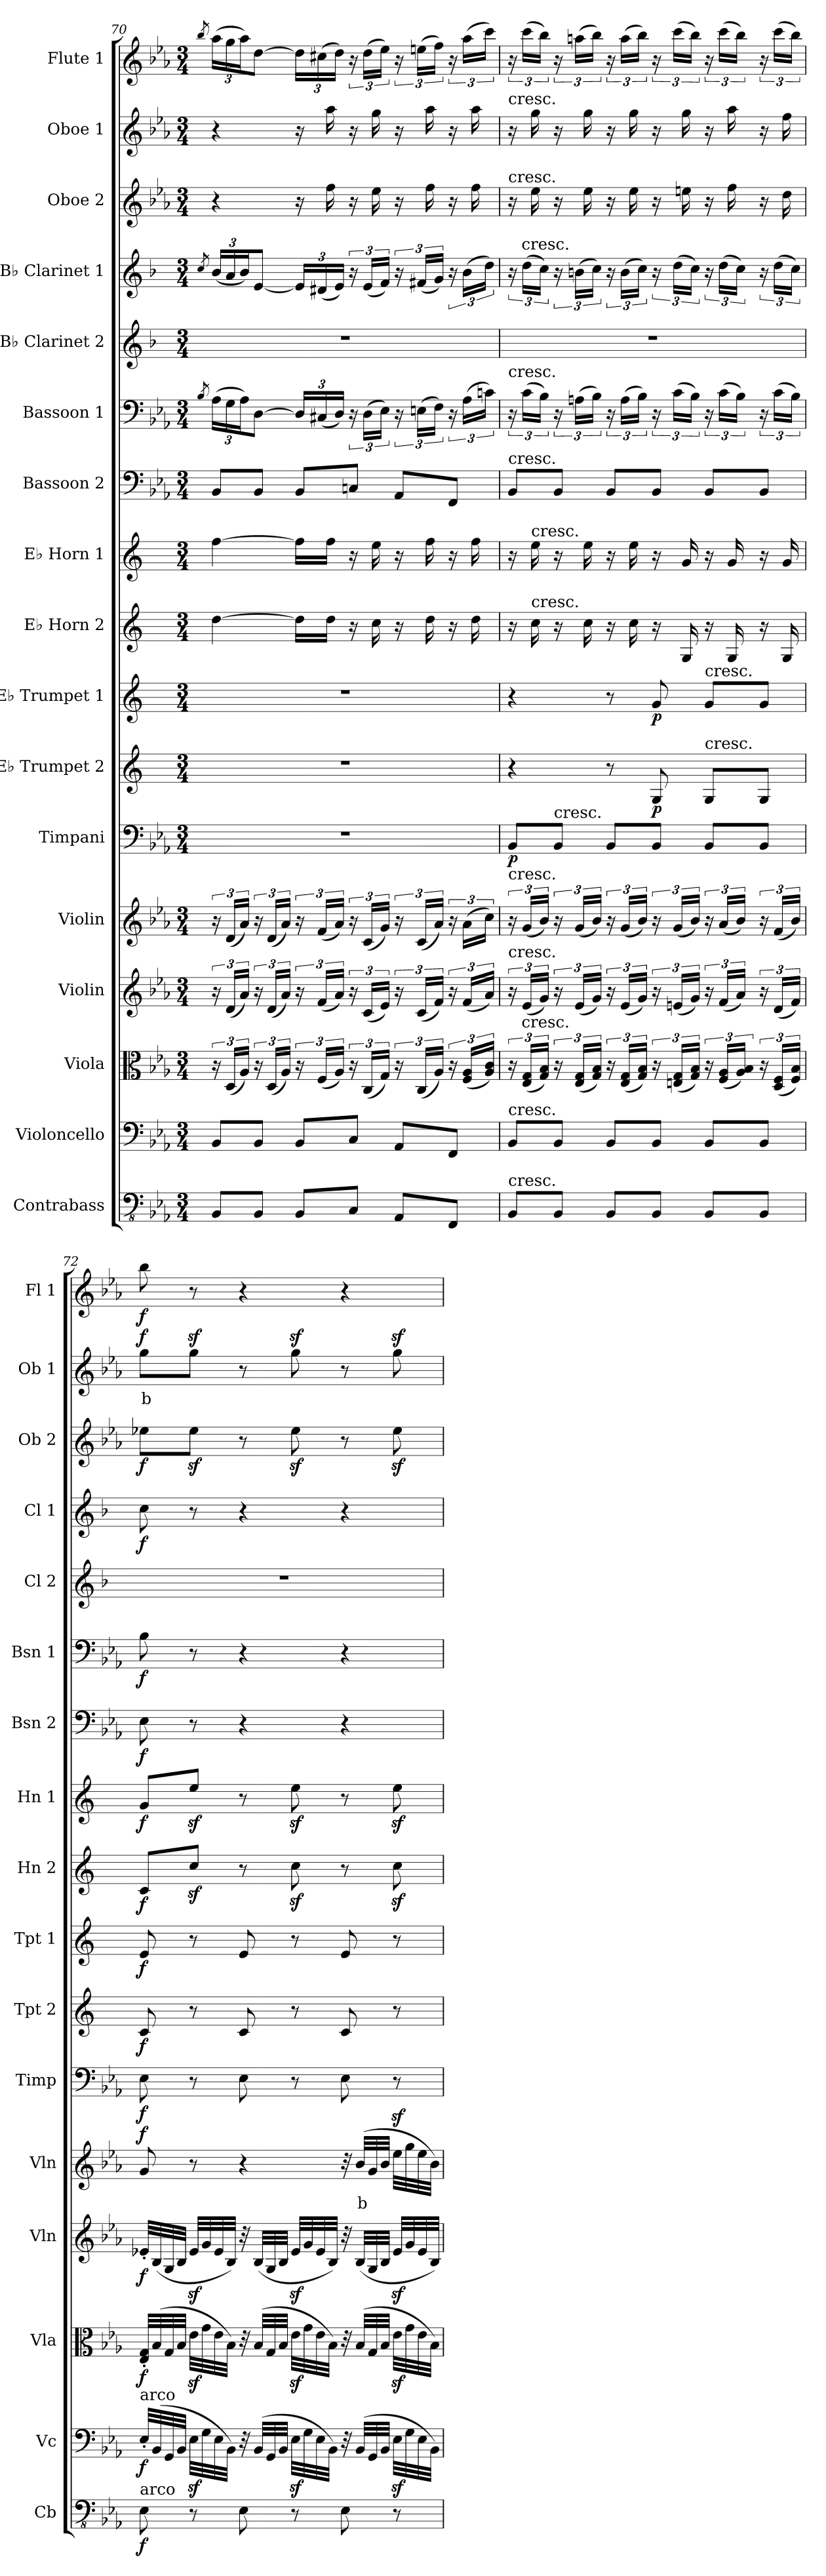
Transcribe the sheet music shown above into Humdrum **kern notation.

**kern	**dynam	**kern	**dynam	**kern	**dynam	**kern	**dynam	**kern	**text	**dynam	**kern	**dynam	**kern	**dynam	**kern	**dynam	**kern	**dynam	**kern	**dynam	**kern	**dynam	**kern	**dynam	**kern	**kern	**dynam	**kern	**dynam	**kern	**text	**dynam	**kern	**dynam
*part17	*part17	*part16	*part16	*part15	*part15	*part14	*part14	*part13	*part13	*part13	*part12	*part12	*part11	*part11	*part10	*part10	*part9	*part9	*part8	*part8	*part7	*part7	*part6	*part6	*part5	*part4	*part4	*part3	*part3	*part2	*part2	*part2	*part1	*part1
*staff17	*staff17	*staff16	*staff16	*staff15	*staff15	*staff14	*staff14	*staff13	*staff13	*staff13	*staff12	*staff12	*staff11	*staff11	*staff10	*staff10	*staff9	*staff9	*staff8	*staff8	*staff7	*staff7	*staff6	*staff6	*staff5	*staff4	*staff4	*staff3	*staff3	*staff2	*staff2	*staff2	*staff1	*staff1
*I"Contrabass	*	*I"Violoncello	*	*I"Viola	*	*I"Violin	*	*I"Violin	*	*	*I"Timpani	*	*I"E♭ Trumpet 2	*	*I"E♭ Trumpet 1	*	*I"E♭ Horn 2	*	*I"E♭ Horn 1	*	*I"Bassoon 2	*	*I"Bassoon 1	*	*I"B♭ Clarinet 2	*I"B♭ Clarinet 1	*	*I"Oboe 2	*	*I"Oboe 1	*	*	*I"Flute 1	*
*I'Cb	*	*I'Vc	*	*I'Vla	*	*I'Vln	*	*I'Vln	*	*	*I'Timp	*	*I'Tpt 2	*	*I'Tpt 1	*	*I'Hn 2	*	*I'Hn 1	*	*I'Bsn 2	*	*I'Bsn 1	*	*I'Cl 2	*I'Cl 1	*	*I'Ob 2	*	*I'Ob 1	*	*	*I'Fl 1	*
*clefFv4	*	*clefF4	*	*clefC3	*	*clefG2	*	*clefG2	*	*	*clefF4	*	*clefG2	*	*clefG2	*	*clefG2	*	*clefG2	*	*clefF4	*	*clefF4	*	*clefG2	*clefG2	*	*clefG2	*	*clefG2	*	*	*clefG2	*
*	*	*	*	*	*	*	*	*	*	*	*	*	*ITrd-2c-3	*	*ITrd-2c-3	*	*ITrd5c9	*	*ITrd5c9	*	*	*	*	*	*ITrd1c2	*ITrd1c2	*	*	*	*	*	*	*	*
*k[b-e-a-]	*	*k[b-e-a-]	*	*k[b-e-a-]	*	*k[b-e-a-]	*	*k[b-e-a-]	*	*	*k[b-e-a-]	*	*k[b-e-a-]	*	*k[b-e-a-]	*	*k[b-e-a-]	*	*k[b-e-a-]	*	*k[b-e-a-]	*	*k[b-e-a-]	*	*k[b-e-a-]	*k[b-e-a-]	*	*k[b-e-a-]	*	*k[b-e-a-]	*	*	*k[b-e-a-]	*
*M3/4	*	*M3/4	*	*M3/4	*	*M3/4	*	*M3/4	*	*	*M3/4	*	*M3/4	*	*M3/4	*	*M3/4	*	*M3/4	*	*M3/4	*	*M3/4	*	*M3/4	*M3/4	*	*M3/4	*	*M3/4	*	*	*M3/4	*
=70	=70	=70	=70	=70	=70	=70	=70	=70	=70	=70	=70	=70	=70	=70	=70	=70	=70	=70	=70	=70	=70	=70	=70	=70	=70	=70	=70	=70	=70	=70	=70	=70	=70	=70
.	.	.	.	.	.	.	.	.	.	.	.	.	.	.	.	.	.	.	.	.	.	.	8qB-/	.	.	8qb-/	.	.	.	.	.	.	8qbb-/	.
*	*	*	*	*	*	*	*	*	*	*	*	*	*	*	*	*	*	*	*	*	*	*	*Xbrackettup	*	*	*Xbrackettup	*	*	*	*	*	*	*Xbrackettup	*
8BBB-/L	.	8BB-/L	.	24r	.	24r	.	24r	.	.	2.r	.	2.r	.	2.r	.	[4f\	.	[4a-\	.	8BB-/L	.	(24A-\LL	.	2.r	(24a-/LL	.	4r	.	4r	.	.	(24aa-\LL	.
.	.	.	.	(24D/LL	.	(24d/LL	.	(24d/LL	.	.	.	.	.	.	.	.	.	.	.	.	.	.	24G\	.	.	24g/	.	.	.	.	.	.	24gg\	.
.	.	.	.	24A-/JJ)	.	24a-/JJ)	.	24a-/JJ)	.	.	.	.	.	.	.	.	.	.	.	.	.	.	24A-\J)	.	.	24a-/J)	.	.	.	.	.	.	24aa-\J)	.
8BBB-/J	.	8BB-/J	.	24r	.	24r	.	24r	.	.	.	.	.	.	.	.	.	.	.	.	8BB-/J	.	[8D\J	.	.	[8d/J	.	.	.	.	.	.	[8dd\J	.
.	.	.	.	(24D/LL	.	(24d/LL	.	(24d/LL	.	.	.	.	.	.	.	.	.	.	.	.	.	.	.	.	.	.	.	.	.	.	.	.	.	.
.	.	.	.	24A-/JJ)	.	24a-/JJ)	.	24a-/JJ)	.	.	.	.	.	.	.	.	.	.	.	.	.	.	.	.	.	.	.	.	.	.	.	.	.	.
8BBB-/L	.	8BB-/L	.	24r	.	24r	.	24r	.	.	.	.	.	.	.	.	16f\LL]	.	16a-\LL]	.	8BB-/L	.	24D/LL]	.	.	24d/LL]	.	16r	.	16r	.	.	24dd\LL]	.
.	.	.	.	(24F/LL	.	(24f/LL	.	(24f/LL	.	.	.	.	.	.	.	.	.	.	.	.	.	.	(24C#X/	.	.	(24c#X/	.	.	.	.	.	.	(24cc#X\	.
.	.	.	.	.	.	.	.	.	.	.	.	.	.	.	.	.	16f\JJ	.	16a-\JJ	.	.	.	.	.	.	.	.	16ff\	.	16aa-\	.	.	.	.
.	.	.	.	24A-/JJ)	.	24a-/JJ)	.	24a-/JJ)	.	.	.	.	.	.	.	.	.	.	.	.	.	.	24D/JJ)	.	.	24d/JJ)	.	.	.	.	.	.	24dd\JJ)	.
*	*	*	*	*	*	*	*	*	*	*	*	*	*	*	*	*	*	*	*	*	*	*	*brackettup	*	*	*brackettup	*	*	*	*	*	*	*brackettup	*
8CC/J	.	8C/J	.	24r	.	24r	.	24r	.	.	.	.	.	.	.	.	16r	.	16r	.	8Cn/J	.	24r	.	.	24r	.	16r	.	16r	.	.	24r	.
.	.	.	.	(24C/LL	.	(24c/LL	.	(24c/LL	.	.	.	.	.	.	.	.	.	.	.	.	.	.	(24D\LL	.	.	(24d/LL	.	.	.	.	.	.	(24dd\LL	.
.	.	.	.	.	.	.	.	.	.	.	.	.	.	.	.	.	16e-\	.	16g\	.	.	.	.	.	.	.	.	16ee-\	.	16gg\	.	.	.	.
.	.	.	.	24G/JJ)	.	24e-/JJ)	.	24g/JJ)	.	.	.	.	.	.	.	.	.	.	.	.	.	.	24E-\JJ)	.	.	24e-/JJ)	.	.	.	.	.	.	24ee-\JJ)	.
8AAA-/L	.	8AA-/L	.	24r	.	24r	.	24r	.	.	.	.	.	.	.	.	16r	.	16r	.	8AA-/L	.	24r	.	.	24r	.	16r	.	16r	.	.	24r	.
.	.	.	.	(24C/LL	.	(24c/LL	.	(24c/LL	.	.	.	.	.	.	.	.	.	.	.	.	.	.	(24En\LL	.	.	(24en/LL	.	.	.	.	.	.	(24een\LL	.
.	.	.	.	.	.	.	.	.	.	.	.	.	.	.	.	.	16f\	.	16a-\	.	.	.	.	.	.	.	.	16ff\	.	16aa-\	.	.	.	.
.	.	.	.	24A-/JJ)	.	24f/JJ)	.	24a-/JJ)	.	.	.	.	.	.	.	.	.	.	.	.	.	.	24F\JJ)	.	.	24f/JJ)	.	.	.	.	.	.	24ff\JJ)	.
8FFF/J	.	8FF/J	.	24r	.	24r	.	24r	.	.	.	.	.	.	.	.	16r	.	16r	.	8FF/J	.	24r	.	.	24r	.	16r	.	16r	.	.	24r	.
.	.	.	.	(24F/ 24A-/LL	.	(24f/LL	.	(24a-\LL	.	.	.	.	.	.	.	.	.	.	.	.	.	.	(24A-\LL	.	.	(24a-\LL	.	.	.	.	.	.	(24aa-\LL	.
.	.	.	.	.	.	.	.	.	.	.	.	.	.	.	.	.	16f\	.	16a-\	.	.	.	.	.	.	.	.	16ff\	.	16aa-\	.	.	.	.
.	.	.	.	24A-/ 24c/JJ)	.	24a-/JJ)	.	24cc\JJ)	.	.	.	.	.	.	.	.	.	.	.	.	.	.	24cn\JJ)	.	.	24cc\JJ)	.	.	.	.	.	.	24ccc\JJ)	.
!!LO:PB:g=z
=71	=71	=71	=71	=71	=71	=71	=71	=71	=71	=71	=71	=71	=71	=71	=71	=71	=71	=71	=71	=71	=71	=71	=71	=71	=71	=71	=71	=71	=71	=71	=71	=71	=71	=71
!	!	!	!	!	!	!	!	!	!	!	!	!	!	!	!	!	!	!	!	!	!	!	!	!	!	!	!	!	!	!LO:TX:a:t=cresc.	!	!	!	!
!	!	!	!	!	!	!	!	!	!	!	!	!	!	!	!	!	!	!	!	!	!	!	!	!	!	!	!	!LO:TX:a:t=cresc.	!	!	!	!	!	!
!	!	!	!	!	!	!	!	!	!	!	!	!	!	!	!	!	!	!	!	!	!	!	!LO:TX:a:t=cresc.	!	!	!	!	!	!	!	!	!	!	!
!	!	!	!	!	!	!	!	!	!	!	!	!	!	!	!	!	!	!	!	!	!LO:TX:a:t=cresc.	!	!	!	!	!	!	!	!	!	!	!	!	!
!	!	!	!	!	!	!	!	!LO:TX:a:t=cresc.	!	!	!	!	!	!	!	!	!	!	!	!	!	!	!	!	!	!	!	!	!	!	!	!	!	!
!	!	!	!	!	!	!LO:TX:a:t=cresc.	!	!	!	!	!	!	!	!	!	!	!	!	!	!	!	!	!	!	!	!	!	!	!	!	!	!	!	!
!	!	!LO:TX:a:t=cresc.	!	!	!	!	!	!	!	!	!	!	!	!	!	!	!	!	!	!	!	!	!	!	!	!	!	!	!	!	!	!	!	!
!LO:TX:a:t=cresc.	!	!	!	!	!	!	!	!	!	!	!	!	!	!	!	!	!	!	!	!	!	!	!	!	!	!	!	!	!	!	!	!	!	!
!	!	!	!	!	!	!	!	!	!	!	!	!LO:DY:b	!	!	!	!	!	!	!	!	!	!	!	!	!	!	!	!	!	!	!	!	!	!
8BBB-/L	.	8BB-/L	.	24r	.	24r	.	24r	.	.	8BB-/L	p	4r	.	4r	.	16r	.	16r	.	8BB-/L	.	24r	.	2.r	24r	.	16r	.	16r	.	.	24r	.
!	!	!	!	!	!	!	!	!	!	!	!	!	!	!	!	!	!	!	!	!	!	!	!	!	!	!LO:TX:a:t=cresc.	!	!	!	!	!	!	!	!
!	!	!	!	!LO:TX:a:t=cresc.	!	!	!	!	!	!	!	!	!	!	!	!	!	!	!	!	!	!	!	!	!	!	!	!	!	!	!	!	!	!
.	.	.	.	(24E-/ 24G/LL	.	(24e-/LL	.	(24g/LL	.	.	.	.	.	.	.	.	.	.	.	.	.	.	(24c\LL	.	.	(24cc\LL	.	.	.	.	.	.	(24ccc\LL	.
!	!	!	!	!	!	!	!	!	!	!	!	!	!	!	!	!	!	!	!LO:TX:a:t=cresc.	!	!	!	!	!	!	!	!	!	!	!	!	!	!	!
!	!	!	!	!	!	!	!	!	!	!	!	!	!	!	!	!	!LO:TX:a:t=cresc.	!	!	!	!	!	!	!	!	!	!	!	!	!	!	!	!	!
.	.	.	.	.	.	.	.	.	.	.	.	.	.	.	.	.	16e-\	.	16g\	.	.	.	.	.	.	.	.	16ee-\	.	16gg\	.	.	.	.
.	.	.	.	24G/ 24B-/JJ)	.	24g/JJ)	.	24b-/JJ)	.	.	.	.	.	.	.	.	.	.	.	.	.	.	24B-\JJ)	.	.	24b-\JJ)	.	.	.	.	.	.	24bb-\JJ)	.
!	!	!	!	!	!	!	!	!	!	!	!LO:TX:a:t=cresc.	!	!	!	!	!	!	!	!	!	!	!	!	!	!	!	!	!	!	!	!	!	!	!
8BBB-/J	.	8BB-/J	.	24r	.	24r	.	24r	.	.	8BB-/J	.	.	.	.	.	16r	.	16r	.	8BB-/J	.	24r	.	.	24r	.	16r	.	16r	.	.	24r	.
.	.	.	.	(24E-/ 24G/LL	.	(24e-/LL	.	(24g/LL	.	.	.	.	.	.	.	.	.	.	.	.	.	.	(24An\LL	.	.	(24an\LL	.	.	.	.	.	.	(24aan\LL	.
.	.	.	.	.	.	.	.	.	.	.	.	.	.	.	.	.	16e-\	.	16g\	.	.	.	.	.	.	.	.	16ee-\	.	16gg\	.	.	.	.
.	.	.	.	24G/ 24B-/JJ)	.	24g/JJ)	.	24b-/JJ)	.	.	.	.	.	.	.	.	.	.	.	.	.	.	24B-\JJ)	.	.	24b-\JJ)	.	.	.	.	.	.	24bb-\JJ)	.
8BBB-/L	.	8BB-/L	.	24r	.	24r	.	24r	.	.	8BB-/L	.	8r	.	8r	.	16r	.	16r	.	8BB-/L	.	24r	.	.	24r	.	16r	.	16r	.	.	24r	.
.	.	.	.	(24E-/ 24G/LL	.	(24e-/LL	.	(24g/LL	.	.	.	.	.	.	.	.	.	.	.	.	.	.	(24A\LL	.	.	(24a\LL	.	.	.	.	.	.	(24aa\LL	.
.	.	.	.	.	.	.	.	.	.	.	.	.	.	.	.	.	16e-\	.	16g\	.	.	.	.	.	.	.	.	16ee-\	.	16gg\	.	.	.	.
.	.	.	.	24G/ 24B-/JJ)	.	24g/JJ)	.	24b-/JJ)	.	.	.	.	.	.	.	.	.	.	.	.	.	.	24B-\JJ)	.	.	24b-\JJ)	.	.	.	.	.	.	24bb-\JJ)	.
!	!	!	!	!	!	!	!	!	!	!	!	!	!	!LO:DY:b	!	!LO:DY:b	!	!	!	!	!	!	!	!	!	!	!	!	!	!	!	!	!	!
8BBB-/J	.	8BB-/J	.	24r	.	24r	.	24r	.	.	8BB-/J	.	8B-/	p	8b-/	p	16r	.	16r	.	8BB-/J	.	24r	.	.	24r	.	16r	.	16r	.	.	24r	.
.	.	.	.	(24En/ 24G/LL	.	(24en/LL	.	(24g/LL	.	.	.	.	.	.	.	.	.	.	.	.	.	.	(24c\LL	.	.	(24cc\LL	.	.	.	.	.	.	(24ccc\LL	.
.	.	.	.	.	.	.	.	.	.	.	.	.	.	.	.	.	16BB-/	.	16B-/	.	.	.	.	.	.	.	.	16een\	.	16gg\	.	.	.	.
.	.	.	.	24G/ 24B-/JJ)	.	24g/JJ)	.	24b-/JJ)	.	.	.	.	.	.	.	.	.	.	.	.	.	.	24B-\JJ)	.	.	24b-\JJ)	.	.	.	.	.	.	24bb-\JJ)	.
!	!	!	!	!	!	!	!	!	!	!	!	!	!	!	!LO:TX:a:t=cresc.	!	!	!	!	!	!	!	!	!	!	!	!	!	!	!	!	!	!	!
!	!	!	!	!	!	!	!	!	!	!	!	!	!LO:TX:a:t=cresc.	!	!	!	!	!	!	!	!	!	!	!	!	!	!	!	!	!	!	!	!	!
8BBB-/L	.	8BB-/L	.	24r	.	24r	.	24r	.	.	8BB-/L	.	8B-/L	.	8b-/L	.	16r	.	16r	.	8BB-/L	.	24r	.	.	24r	.	16r	.	16r	.	.	24r	.
.	.	.	.	(24F/ 24A-/LL	.	(24f/LL	.	(24a-/LL	.	.	.	.	.	.	.	.	.	.	.	.	.	.	(24c\LL	.	.	(24cc\LL	.	.	.	.	.	.	(24ccc\LL	.
.	.	.	.	.	.	.	.	.	.	.	.	.	.	.	.	.	16BB-/	.	16B-/	.	.	.	.	.	.	.	.	16ff\	.	16aa-\	.	.	.	.
.	.	.	.	24A-/ 24B-/JJ)	.	24a-/JJ)	.	24b-/JJ)	.	.	.	.	.	.	.	.	.	.	.	.	.	.	24B-\JJ)	.	.	24b-\JJ)	.	.	.	.	.	.	24bb-\JJ)	.
8BBB-/J	.	8BB-/J	.	24r	.	24r	.	24r	.	.	8BB-/J	.	8B-/J	.	8b-/J	.	16r	.	16r	.	8BB-/J	.	24r	.	.	24r	.	16r	.	16r	.	.	24r	.
.	.	.	.	(24D/ 24F/LL	.	(24d/LL	.	(24f/LL	.	.	.	.	.	.	.	.	.	.	.	.	.	.	(24c\LL	.	.	(24cc\LL	.	.	.	.	.	.	(24ccc\LL	.
.	.	.	.	.	.	.	.	.	.	.	.	.	.	.	.	.	16BB-/	.	16B-/	.	.	.	.	.	.	.	.	16dd\	.	16ff\	.	.	.	.
.	.	.	.	24F/ 24B-/JJ)	.	24f/JJ)	.	24b-/JJ)	.	.	.	.	.	.	.	.	.	.	.	.	.	.	24B-\JJ)	.	.	24b-\JJ)	.	.	.	.	.	.	24bb-\JJ)	.
=72	=72	=72	=72	=72	=72	=72	=72	=72	=72	=72	=72	=72	=72	=72	=72	=72	=72	=72	=72	=72	=72	=72	=72	=72	=72	=72	=72	=72	=72	=72	=72	=72	=72	=72
!	!	!LO:TX:a:t=arco	!	!	!	!	!	!	!	!	!	!	!	!	!	!	!	!	!	!	!	!	!	!	!	!	!	!	!	!	!	!	!	!
!LO:TX:a:t=arco	!	!	!	!	!	!	!	!	!	!	!	!	!	!	!	!	!	!	!	!	!	!	!	!	!	!	!	!	!	!	!	!	!	!
!	!LO:DY:b	!	!LO:DY:b	!	!LO:DY:b	!	!LO:DY:b	!	!	!LO:DY:b	!	!LO:DY:b	!	!LO:DY:b	!	!LO:DY:b	!	!LO:DY:b	!	!LO:DY:b	!	!LO:DY:b	!	!LO:DY:b	!	!	!LO:DY:b	!	!LO:DY:b	!	!LO:LY:b:color=#FF0000	!LO:DY:b	!	!LO:DY:b
8EE-\	f	32E-'/LLL	f	32E-/' 32G/'LLL	f	32e-X'/LLL	f	8g/	.	f	8E-\	f	8e-/	f	8g/	f	8E-/L	f	8B-/L	f	8E-\	f	8B-\	f	2.r	8b-\	f	8ee-X\L	f	8gg\L	b	f	8bb-\	f
.	.	(32BB-/	.	(32B-/	.	(32B-/	.	.	.	.	.	.	.	.	.	.	.	.	.	.	.	.	.	.	.	.	.	.	.	.	.	.	.	.
.	.	32GG/	.	32G/	.	32G/	.	.	.	.	.	.	.	.	.	.	.	.	.	.	.	.	.	.	.	.	.	.	.	.	.	.	.	.
.	.	32BB-/JJJ	.	32B-/JJJ	.	32B-/JJJ	.	.	.	.	.	.	.	.	.	.	.	.	.	.	.	.	.	.	.	.	.	.	.	.	.	.	.	.
8r	.	32E-z<\LLL	.	32e-z<\LLL	.	32e-z</LLL	.	8r	.	.	8r	.	8r	.	8r	.	8e-z</J	.	8gz</J	.	8r	.	8r	.	.	8r	.	8ee-z<\J	.	8ggz<\J	.	.	8r	.
.	.	32G\	.	32g\	.	32g/	.	.	.	.	.	.	.	.	.	.	.	.	.	.	.	.	.	.	.	.	.	.	.	.	.	.	.	.
.	.	32E-\	.	32e-\	.	32e-/	.	.	.	.	.	.	.	.	.	.	.	.	.	.	.	.	.	.	.	.	.	.	.	.	.	.	.	.
.	.	32BB-\JJJ)	.	32B-\JJJ)	.	32B-/JJJ)	.	.	.	.	.	.	.	.	.	.	.	.	.	.	.	.	.	.	.	.	.	.	.	.	.	.	.	.
8EE-\	.	32r	.	32r	.	32r	.	4r	.	.	8E-\	.	8e-/	.	8g/	.	8r	.	8r	.	4r	.	4r	.	.	4r	.	8r	.	8r	.	.	4r	.
.	.	(32BB-/LLL	.	(32B-/LLL	.	(32B-/LLL	.	.	.	.	.	.	.	.	.	.	.	.	.	.	.	.	.	.	.	.	.	.	.	.	.	.	.	.
.	.	32GG/	.	32G/	.	32G/	.	.	.	.	.	.	.	.	.	.	.	.	.	.	.	.	.	.	.	.	.	.	.	.	.	.	.	.
.	.	32BB-/JJJ	.	32B-/JJJ	.	32B-/JJJ	.	.	.	.	.	.	.	.	.	.	.	.	.	.	.	.	.	.	.	.	.	.	.	.	.	.	.	.
8r	.	32E-z<\LLL	.	32e-z<\LLL	.	32e-z</LLL	.	.	.	.	8r	.	8r	.	8r	.	8e-z<\	.	8gz<\	.	.	.	.	.	.	.	.	8ee-z<\	.	8ggz<\	.	.	.	.
.	.	32G\	.	32g\	.	32g/	.	.	.	.	.	.	.	.	.	.	.	.	.	.	.	.	.	.	.	.	.	.	.	.	.	.	.	.
.	.	32E-\	.	32e-\	.	32e-/	.	.	.	.	.	.	.	.	.	.	.	.	.	.	.	.	.	.	.	.	.	.	.	.	.	.	.	.
.	.	32BB-\JJJ)	.	32B-\JJJ)	.	32B-/JJJ)	.	.	.	.	.	.	.	.	.	.	.	.	.	.	.	.	.	.	.	.	.	.	.	.	.	.	.	.
8EE-\	.	32r	.	32r	.	32r	.	32r	.	.	8E-\	.	8e-/	.	8g/	.	8r	.	8r	.	4r	.	4r	.	.	4r	.	8r	.	8r	.	.	4r	.
!	!	!	!	!	!	!	!	!	!LO:LY:b:color=#FF0000	!	!	!	!	!	!	!	!	!	!	!	!	!	!	!	!	!	!	!	!	!	!	!	!	!
.	.	(32BB-/LLL	.	(32B-/LLL	.	(32B-/LLL	.	(32b-/LLL	b	.	.	.	.	.	.	.	.	.	.	.	.	.	.	.	.	.	.	.	.	.	.	.	.	.
.	.	32GG/	.	32G/	.	32G/	.	32g/	.	.	.	.	.	.	.	.	.	.	.	.	.	.	.	.	.	.	.	.	.	.	.	.	.	.
.	.	32BB-/JJJ	.	32B-/JJJ	.	32B-/JJJ	.	32b-/JJJ	.	.	.	.	.	.	.	.	.	.	.	.	.	.	.	.	.	.	.	.	.	.	.	.	.	.
8r	.	32E-z<\LLL	.	32e-z<\LLL	.	32e-z</LLL	.	32ee-z<\LLL	.	.	8r	.	8r	.	8r	.	8e-z<\	.	8gz<\	.	.	.	.	.	.	.	.	8ee-z<\	.	8ggz<\	.	.	.	.
.	.	32G\	.	32g\	.	32g/	.	32gg\	.	.	.	.	.	.	.	.	.	.	.	.	.	.	.	.	.	.	.	.	.	.	.	.	.	.
.	.	32E-\	.	32e-\	.	32e-/	.	32ee-\	.	.	.	.	.	.	.	.	.	.	.	.	.	.	.	.	.	.	.	.	.	.	.	.	.	.
.	.	32BB-\JJJ)	.	32B-\JJJ)	.	32B-/JJJ)	.	32b-\JJJ)	.	.	.	.	.	.	.	.	.	.	.	.	.	.	.	.	.	.	.	.	.	.	.	.	.	.
=	=	=	=	=	=	=	=	=	=	=	=	=	=	=	=	=	=	=	=	=	=	=	=	=	=	=	=	=	=	=	=	=	=	=
*-	*-	*-	*-	*-	*-	*-	*-	*-	*-	*-	*-	*-	*-	*-	*-	*-	*-	*-	*-	*-	*-	*-	*-	*-	*-	*-	*-	*-	*-	*-	*-	*-	*-	*-
